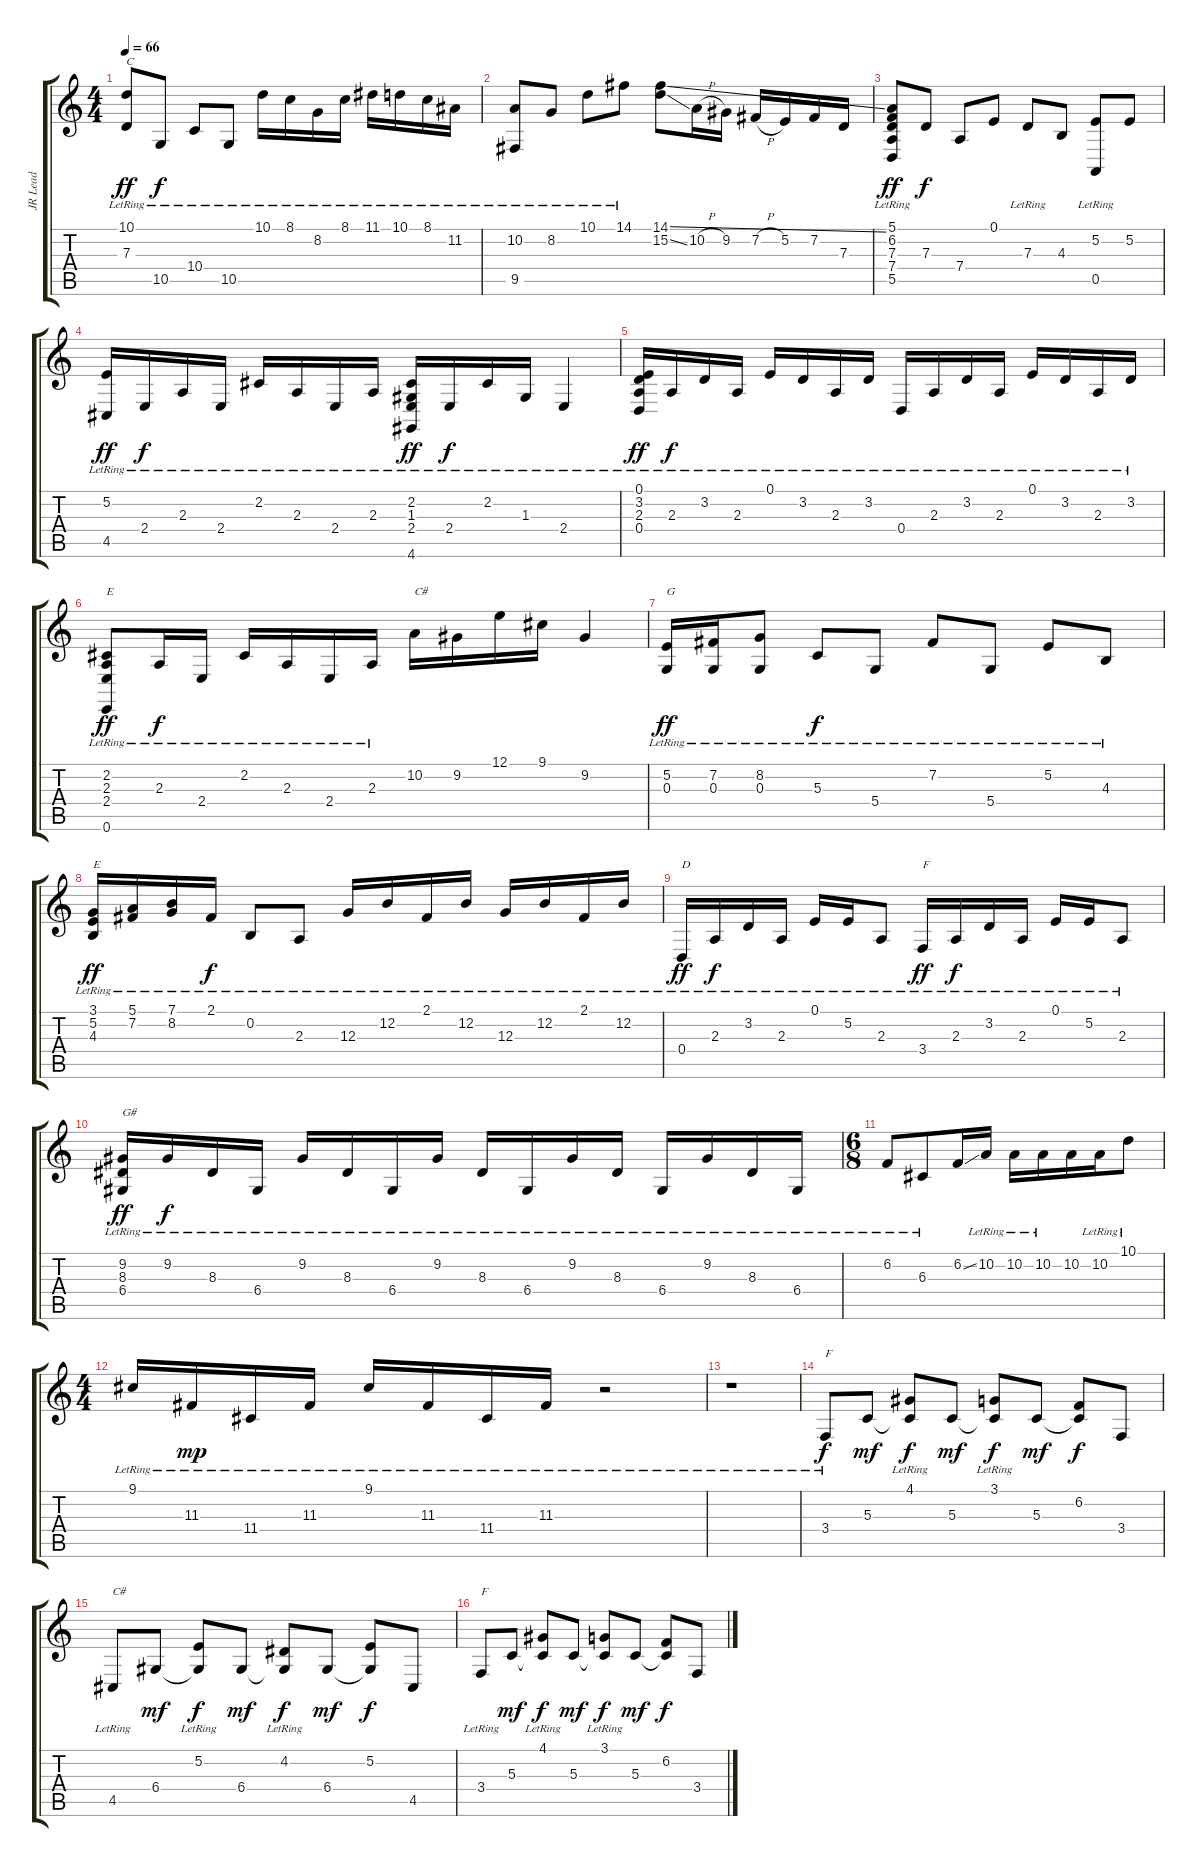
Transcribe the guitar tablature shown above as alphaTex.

\track ("JR Lead" "JR Lead") {instrument lead2sawtooth}
\staff {score tabs}
\tuning (E4 B3 G3 D3 A2 E2) {hide}
\ts (4 4)
\tempo 66
\clef g2
\ks c
(10.1{lr} 7.3{lr}).8{txt "C" dy ff} 10.5{lr}.8{dy f} 10.4{lr}.8 10.5{lr}.8 10.1{lr}.16 8.1{lr}.16 8.2{lr}.16 8.1{lr}.16 11.1{lr}.16 10.1{lr}.16 8.1{lr}.16 11.2{lr}.16 |
(10.2{lr} 9.5{lr}).8 8.2{lr}.8 10.1{lr}.8 14.1{lr}.8 (14.1{ss} 15.2{ss}).8 10.2{h}.16 9.2.16 7.2{h}.16 5.2.16 7.2.16 7.3.16 |
(5.1 6.2{lr} 7.3{lr} 7.4{lr} 5.5{lr}).8{dy ff} 7.3.8{dy f} 7.4.8 0.1.8 7.3{lr}.8 4.3.8 (5.2{lr} 0.5{lr}).8 5.2.8 |
(5.2 4.5{lr}).16{dy ff} 2.4{lr}.16{dy f} 2.3{lr}.16 2.4{lr}.16 2.2{lr}.16 2.3{lr}.16 2.4{lr}.16 2.3{lr}.16 (2.2{lr} 1.3{lr} 2.4{lr} 4.6{lr}).16{dy ff} 2.4{lr}.16{dy f} 2.2{lr}.16 1.3{lr}.16 2.4{lr}.4 |
(0.1{lr} 3.2{lr} 2.3{lr} 0.4{lr}).16{dy ff} 2.3{lr}.16{dy f} 3.2{lr}.16 2.3{lr}.16 0.1{lr}.16 3.2{lr}.16 2.3{lr}.16 3.2{lr}.16 0.4{lr}.16 2.3{lr}.16 3.2{lr}.16 2.3{lr}.16 0.1{lr}.16 3.2{lr}.16 2.3{lr}.16 3.2{lr}.16 |
(2.2{lr} 2.3{lr} 2.4{lr} 0.6{lr}).8{txt "E" dy ff} 2.3{lr}.16{dy f} 2.4{lr}.16 2.2{lr}.16 2.3{lr}.16 2.4{lr}.16 2.3{lr}.16 10.2.16{txt "C#"} 9.2.16 12.1.16 9.1.16 9.2.4 |
(5.2{lr} 0.3{lr}).16{txt "G" dy ff} (7.2{lr} 0.3{lr}).16 (8.2{lr} 0.3{lr}).8 5.3{lr}.8{dy f} 5.4{lr}.8 7.2{lr}.8 5.4{lr}.8 5.2{lr}.8 4.3{lr}.8 |
(3.1{lr} 5.2{lr} 4.3{lr}).16{txt "E" dy ff} (5.1{lr} 7.2{lr}).16 (7.1{lr} 8.2{lr}).16 2.1{lr}.16{dy f} 0.2{lr}.8 2.3{lr}.8 12.3{lr}.16 12.2{lr}.16 2.1{lr}.16 12.2{lr}.16 12.3{lr}.16 12.2{lr}.16 2.1{lr}.16 12.2{lr}.16 |
0.4{lr}.16{txt "D" dy ff} 2.3{lr}.16{dy f} 3.2{lr}.16 2.3{lr}.16 0.1{lr}.16 5.2{lr}.16 2.3{lr}.8 3.4{lr}.16{txt "F" dy ff} 2.3{lr}.16{dy f} 3.2{lr}.16 2.3{lr}.16 0.1{lr}.16 5.2{lr}.16 2.3{lr}.8 |
(9.2 8.3 6.4{lr}).16{txt "G#" dy ff} 9.2{lr}.16{dy f} 8.3{lr}.16 6.4{lr}.16 9.2{lr}.16 8.3{lr}.16 6.4{lr}.16 9.2{lr}.16 8.3{lr}.16 6.4{lr}.16 9.2{lr}.16 8.3{lr}.16 6.4{lr}.16 9.2{lr}.16 8.3{lr}.16 6.4{lr}.16 |
\ts (6 8)
6.2{lr}.8 6.3{lr}.8 6.2{ss}.16 10.2{lr}.16 10.2{lr}.16 10.2{lr}.16 10.2.16 10.2{lr}.16 10.1{lr}.8 |
\ts (4 4)
9.1{lr}.16 11.3{lr}.16{dy mp} 11.4{lr}.16 11.3{lr}.16 9.1{lr}.16 11.3{lr}.16 11.4{lr}.16 11.3{lr}.16 r.2 |
r.1 |
3.4{lr}.8{txt "F" dy f} 5.3.8{dy mf} (4.1{lr} 5.3{t}).8{dy f} 5.3.8{dy mf} (3.1{lr} 5.3{t}).8{dy f} 5.3.8{dy mf} (6.2 5.3{t}).8{dy f} 3.4.8 |
4.5{lr}.8{txt "C#"} 6.4.8{dy mf} (5.2{lr} 6.4{t}).8{dy f} 6.4.8{dy mf} (4.2{lr} 6.4{t}).8{dy f} 6.4.8{dy mf} (5.2 6.4{t}).8{dy f} 4.5.8 |
3.4{lr}.8{txt "F"} 5.3.8{dy mf} (4.1{lr} 5.3{t}).8{dy f} 5.3.8{dy mf} (3.1{lr} 5.3{t}).8{dy f} 5.3.8{dy mf} (6.2 5.3{t}).8{dy f} 3.4.8
